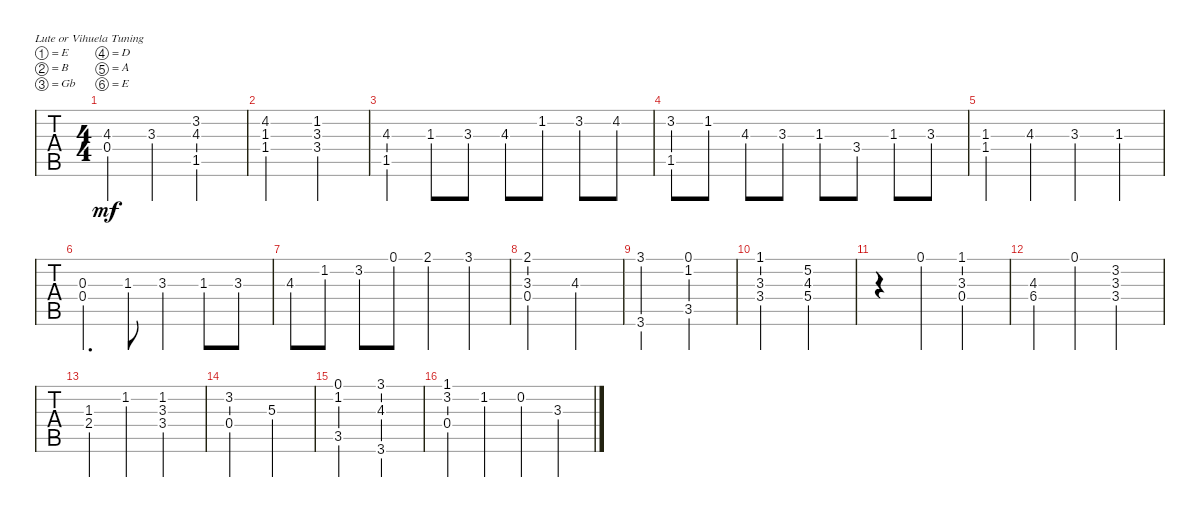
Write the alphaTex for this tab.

\bracketExtendMode groupsimilarinstruments
\singleTrackTrackNamePolicy hidden
\multiTrackTrackNamePolicy hidden
\firstSystemTrackNameOrientation horizontal
\otherSystemsTrackNameOrientation horizontal
\track ("" "S-Gt") {instrument acousticguitarsteel}
\staff {tabs}
\tuning (E4 B3 Gb3 D3 A2 E2)
\ts (4 4)
\tempo (120 hide)
\clef g2
\ks c
(0.4 4.3).4{dy mf} 3.3.4 (1.5 4.3 3.2).2 |
(1.4 1.3 4.2).2 (3.4 3.3 1.2).2 |
(1.5 4.3).4 1.3.8 3.3.8 4.3.8 1.2.8 3.2.8 4.2.8 |
(1.5 3.2).8 1.2.8 4.3.8 3.3.8 1.3.8 3.4.8 1.3.8 3.3.8 |
(1.4 1.3).4 4.3.4 3.3.4 1.3.4 |
(0.4 0.3).4{d} 1.3.8 3.3.4 1.3.8 3.3.8 |
4.3.8 1.2.8 3.2.8 0.1.8 2.1.4 3.1.4 |
(2.1 3.3 0.4).2 4.3.2 |
(3.6 3.1).2 (3.5 0.1 1.2).2 |
(1.1 3.3 3.4).2 (5.2 4.3 5.4).2 |
r.4 0.1.4 (0.4 3.3 1.1).2 |
(4.3 6.4).4 0.1.4 (3.2 3.3 3.4).2 |
(2.4 1.3).4 1.2.4 (3.4 3.3 1.2).2 |
(0.4 3.2).2 5.3.2 |
(3.5 1.2 0.1).2 (3.6 4.3 3.1).2 |
(3.2 1.1 0.4).4 1.2.4 0.2.4 3.3.4
